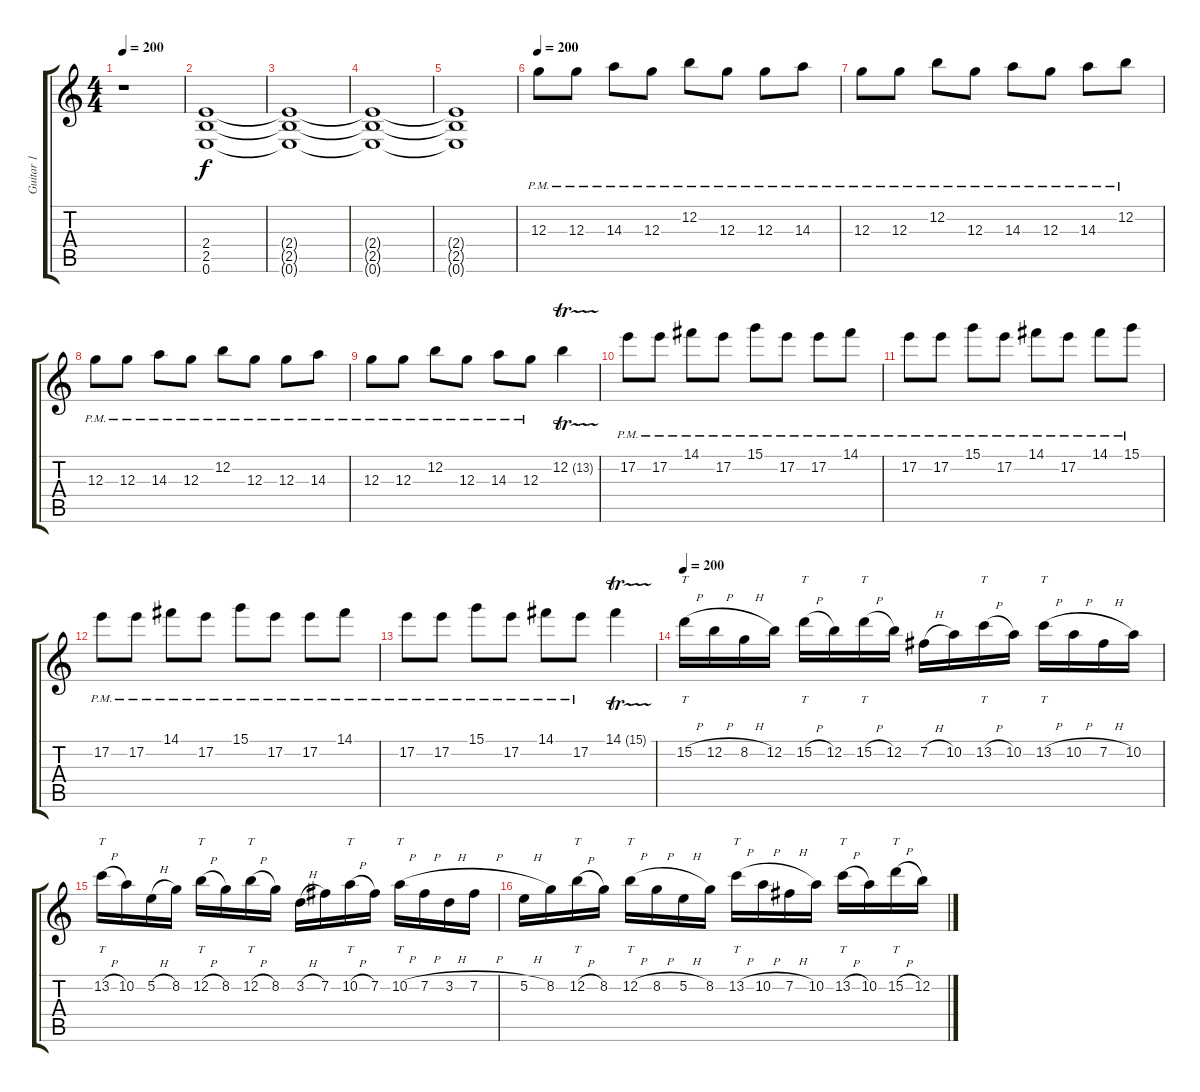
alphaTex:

\track ("Guitar 1" "Guitar 1") {instrument overdrivenguitar}
\staff {score tabs}
\tuning (E4 B3 G3 D3 A2 E2) {hide}
\ts (4 4)
\tempo 200
\clef g2
\ks c
r.1{dy f} |
(2.4 2.5 0.6).1 |
(2.4{t} 2.5{t} 0.6{t}).1 |
(2.4{t} 2.5{t} 0.6{t}).1 |
(2.4{t} 2.5{t} 0.6{t}).1 |
\tempo 200
12.3{pm}.8 12.3{pm}.8 14.3{pm}.8 12.3{pm}.8 12.2{pm}.8 12.3{pm}.8 12.3{pm}.8 14.3{pm}.8 |
12.3{pm}.8 12.3{pm}.8 12.2{pm}.8 12.3{pm}.8 14.3{pm}.8 12.3{pm}.8 14.3{pm}.8 12.2{pm}.8 |
12.3{pm}.8 12.3{pm}.8 14.3{pm}.8 12.3{pm}.8 12.2{pm}.8 12.3{pm}.8 12.3{pm}.8 14.3{pm}.8 |
12.3{pm}.8 12.3{pm}.8 12.2{pm}.8 12.3{pm}.8 14.3{pm}.8 12.3{pm}.8 12.2{tr (13 32)}.4 |
17.2{pm}.8 17.2{pm}.8 14.1{pm}.8 17.2{pm}.8 15.1{pm}.8 17.2{pm}.8 17.2{pm}.8 14.1{pm}.8 |
17.2{pm}.8 17.2{pm}.8 15.1{pm}.8 17.2{pm}.8 14.1{pm}.8 17.2{pm}.8 14.1{pm}.8 15.1{pm}.8 |
17.2{pm}.8 17.2{pm}.8 14.1{pm}.8 17.2{pm}.8 15.1{pm}.8 17.2{pm}.8 17.2{pm}.8 14.1{pm}.8 |
17.2{pm}.8 17.2{pm}.8 15.1{pm}.8 17.2{pm}.8 14.1{pm}.8 17.2{pm}.8 14.1{tr (15 32)}.4 |
\tempo 200
15.2{h}.16{tt volume 16} 12.2{h}.16 8.2{h}.16 12.2.16 15.2{h}.16{tt} 12.2.16 15.2{h}.16{tt} 12.2.16 7.2{h}.16 10.2.16 13.2{h}.16{tt} 10.2.16 13.2{h}.16{tt} 10.2{h}.16 7.2{h}.16 10.2.16 |
13.2{h}.16{tt} 10.2.16 5.2{h}.16 8.2.16 12.2{h}.16{tt} 8.2.16 12.2{h}.16{tt} 8.2.16 3.2{h}.16 7.2.16 10.2{h}.16{tt} 7.2.16 10.2{h}.16{tt} 7.2{h}.16 3.2{h}.16 7.2{h}.16 |
5.2{h}.16 8.2.16 12.2{h}.16{tt} 8.2.16 12.2{h}.16{tt} 8.2{h}.16 5.2{h}.16 8.2.16 13.2{h}.16{tt} 10.2{h}.16 7.2{h}.16 10.2.16 13.2{h}.16{tt} 10.2.16 15.2{h}.16{tt} 12.2{h}.16
